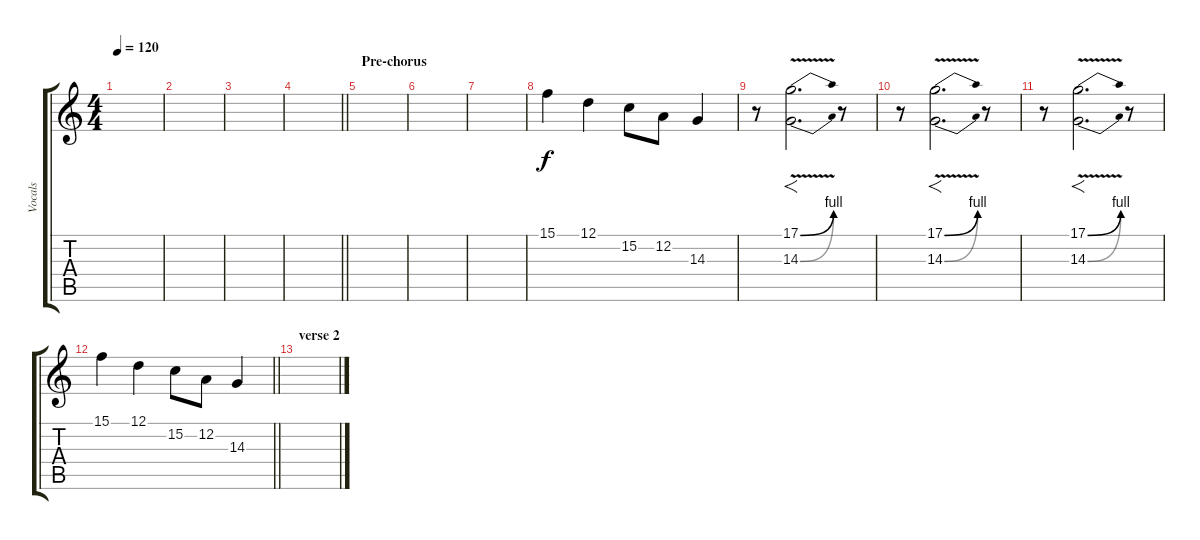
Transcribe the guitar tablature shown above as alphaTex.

\track ("Vocals" "Vocals") {instrument baritonesax}
\staff {score tabs}
\tuning (D4 A3 F3 C3 G2 C2) {hide}
\ts (4 4)
\tempo 120
\clef g2
\ks c
|
|
|
\barLineRight lightlight
|
\section ("" "Pre-chorus")
|
|
|
15.1.4 12.1.4 15.2.8 12.2.8 14.3.4 |
r.8 (17.1{be (bend 0 0 60 4)} 14.3{be (bend 0 0 60 4) v}).2{f d} r.8 |
r.8 (17.1{be (bend 0 0 60 4)} 14.3{be (bend 0 0 60 4) v}).2{f d} r.8 |
r.8 (17.1{be (bend 0 0 60 4)} 14.3{be (bend 0 0 60 4) v}).2{f d} r.8 |
\barLineRight lightlight
15.1.4 12.1.4 15.2.8 12.2.8 14.3.4 |
\section ("" "verse 2")
